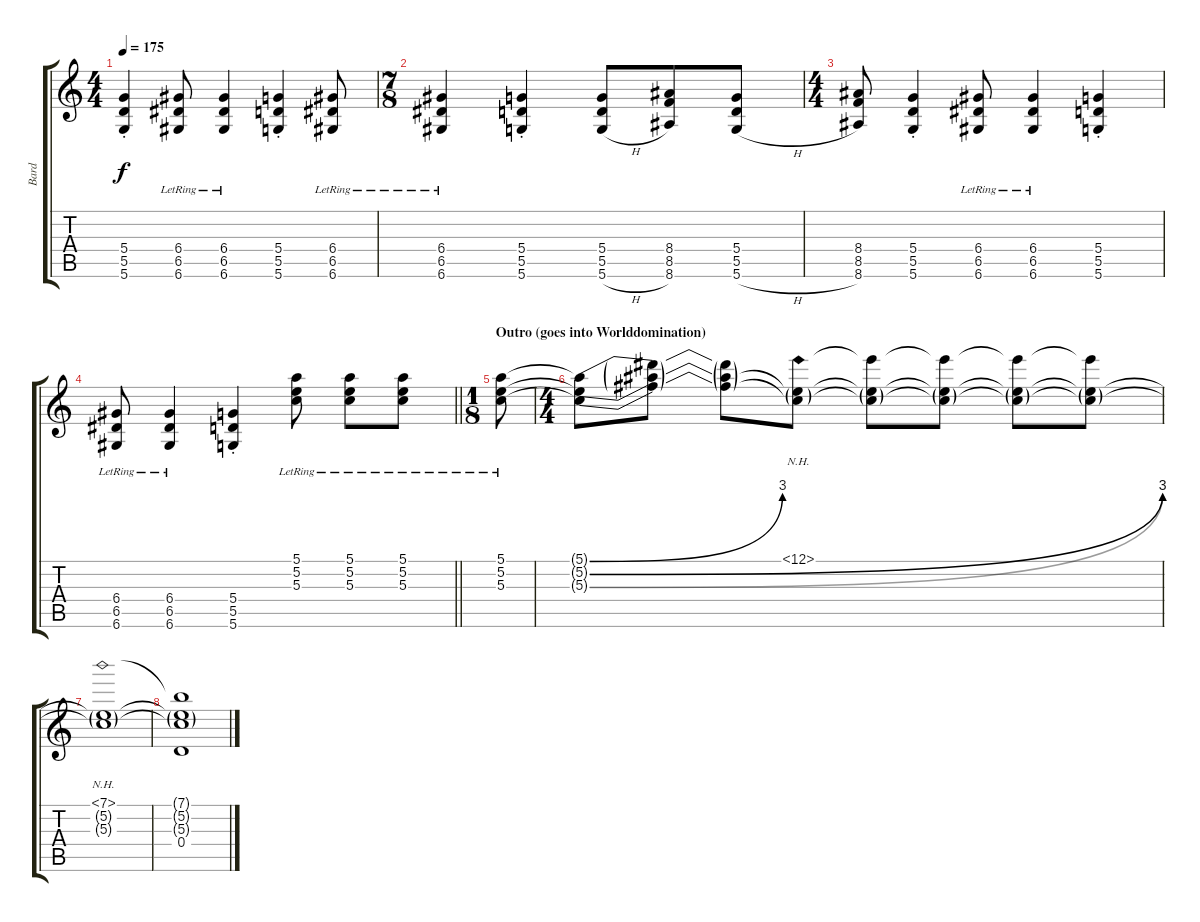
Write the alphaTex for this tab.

\track ("Bard" "Bard") {instrument distortionguitar bank 7}
\staff {score tabs}
\tuning (E4 B3 G3 D3 A2 D2) {hide}
\ts (4 4)
\tempo 175
\clef g2
\ks c
(5.4{st} 5.5{st} 5.6{st}).4{dy f} (6.4{lr} 6.5{lr} 6.6{lr}).8 (6.4{lr} 6.5{lr} 6.6{lr}).4 (5.4{st} 5.5{st} 5.6{st}).4 (6.4{lr} 6.5{lr} 6.6{lr}).8 |
\ts (7 8)
(6.4{lr} 6.5{lr} 6.6{lr}).4 (5.4{st} 5.5{st} 5.6{st}).4 (5.4 5.5 5.6{h}).8 (8.4 8.5 8.6).8 (5.4 5.5 5.6{h}).8 |
\ts (4 4)
(8.4 8.5 8.6).8 (5.4{st} 5.5{st} 5.6{st}).4 (6.4{lr} 6.5{lr} 6.6{lr}).8 (6.4{lr} 6.5{lr} 6.6{lr}).4 (5.4{st} 5.5{st} 5.6{st}).4 |
\barLineRight lightlight
(6.4{lr} 6.5{lr} 6.6{lr}).8 (6.4{lr} 6.5{lr} 6.6{lr}).4 (5.4{st} 5.5{st} 5.6{st}).4 (5.1{lr} 5.2{lr} 5.3{lr}).8 (5.1{lr} 5.2{lr} 5.3{lr}).8 (5.1{lr} 5.2{lr} 5.3{lr}).8 |
\ts (1 8)
\section ("" "Outro (goes into Worlddomination)")
(5.1{lr} 5.2{lr} 5.3{lr}).8 |
\ts (4 4)
(5.1{be (bend 0 0 60 12) t} 5.2{be (bend 0 0 60 12) t} 5.3{be (bend 0 0 60 12) t}).8 (5.1{t} 5.2{t} 5.3{t}).8 (5.1{t} 5.2{t} 5.3{t}).8 (12.1{nh} 5.2{t} 5.3{t}).8 (12.1{t} 5.2{t} 5.3{t}).8 (12.1{t} 5.2{t} 5.3{t}).8 (12.1{t} 5.2{t} 5.3{t}).8 (12.1{t} 5.2{t} 5.3{t}).8 |
(7.1{nh} 5.2{t} 5.3{t}).1 |
(7.1{t} 5.2{t} 5.3{t} 0.4).1
